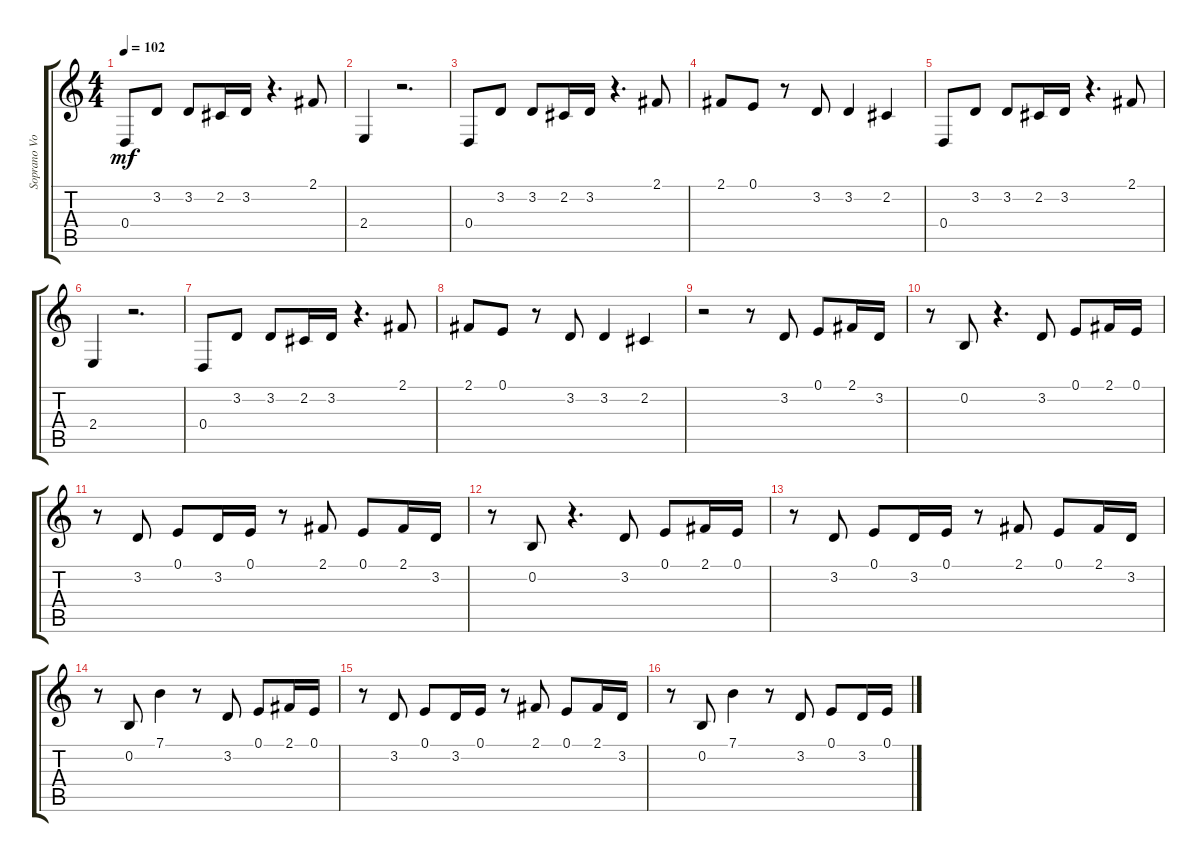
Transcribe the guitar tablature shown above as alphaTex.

\track ("Soprano Voice" "Soprano Vo") {instrument voiceoohs}
\staff {score tabs}
\tuning (E4 B3 G3 D3 A2 E2) {hide}
\ts (4 4)
\tempo 102
\clef g2
\ks c
0.4.8{dy mf} 3.2.8 3.2.8 2.2.16 3.2.16 r.4{d} 2.1.8 |
2.4.4 r.2{d} |
0.4.8 3.2.8 3.2.8 2.2.16 3.2.16 r.4{d} 2.1.8 |
2.1.8 0.1.8 r.8 3.2.8 3.2.4 2.2.4 |
0.4.8 3.2.8 3.2.8 2.2.16 3.2.16 r.4{d} 2.1.8 |
2.4.4 r.2{d} |
0.4.8 3.2.8 3.2.8 2.2.16 3.2.16 r.4{d} 2.1.8 |
2.1.8 0.1.8 r.8 3.2.8 3.2.4 2.2.4 |
r.2 r.8 3.2.8 0.1.8 2.1.16 3.2.16 |
r.8 0.2.8 r.4{d} 3.2.8 0.1.8 2.1.16 0.1.16 |
r.8 3.2.8 0.1.8 3.2.16 0.1.16 r.8 2.1.8 0.1.8 2.1.16 3.2.16 |
r.8 0.2.8 r.4{d} 3.2.8 0.1.8 2.1.16 0.1.16 |
r.8 3.2.8 0.1.8 3.2.16 0.1.16 r.8 2.1.8 0.1.8 2.1.16 3.2.16 |
r.8 0.2.8 7.1.4 r.8 3.2.8 0.1.8 2.1.16 0.1.16 |
r.8 3.2.8 0.1.8 3.2.16 0.1.16 r.8 2.1.8 0.1.8 2.1.16 3.2.16 |
r.8 0.2.8 7.1.4 r.8 3.2.8 0.1.8 3.2.16 0.1.16
